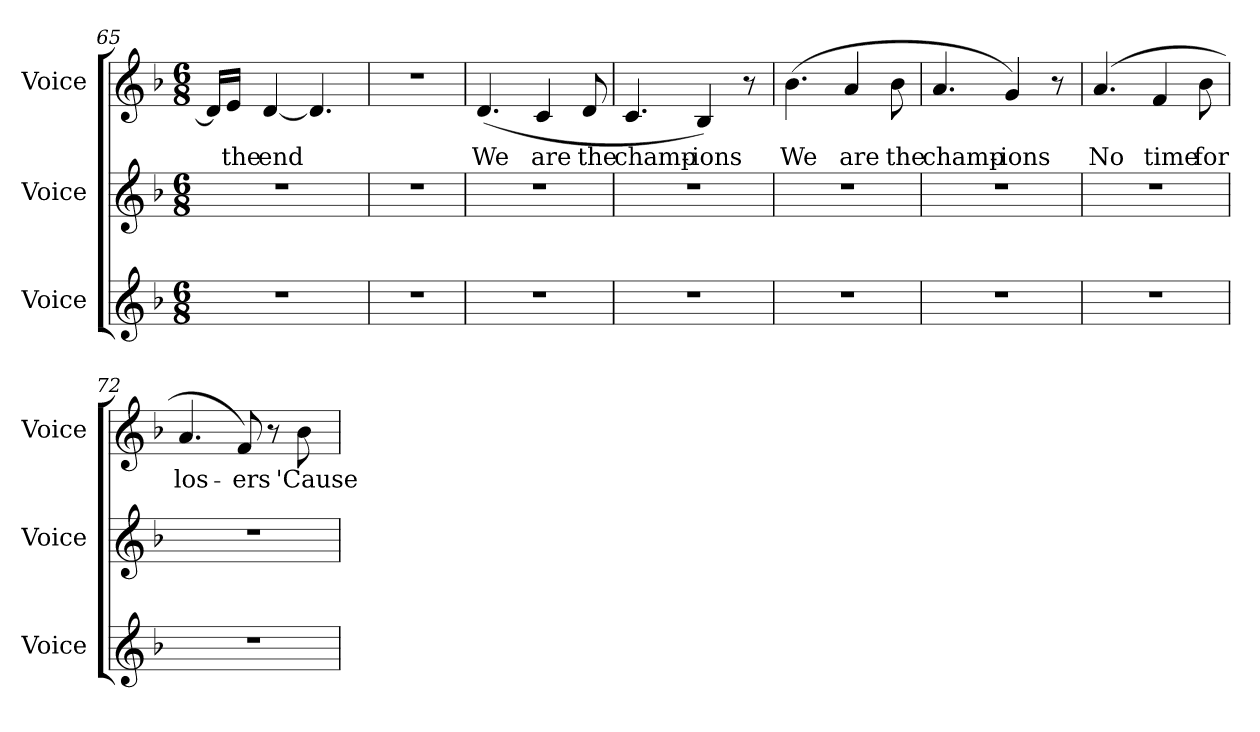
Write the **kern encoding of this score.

**kern	**kern	**kern	**text
*part3	*part2	*part1	*part1
*staff3	*staff2	*staff1	*staff1
*I"Voice	*I"Voice	*I"Voice	*
*I'Voice	*I'Voice	*I'Voice	*
*clefG2	*clefG2	*clefG2	*
*k[b-]	*k[b-]	*k[b-]	*
*F:	*F:	*F:	*
*M6/8	*M6/8	*M6/8	*
=65	=65	=65	=65
!LO:N:vis=1	!LO:N:vis=1	!	!
2.r	2.r	16di/LL]	.
!	!	!	!LO:LY:b:color=#000000
.	.	16ei/JJ	the
!	!	!	!LO:LY:b:color=#000000
.	.	[4di/	end
.	.	4.di/]	.
=66	=66	=66	=66
!LO:N:vis=1	!LO:N:vis=1	!LO:N:vis=1	!
2.r	2.r	2.r	.
=67	=67	=67	=67
!LO:N:vis=1	!LO:N:vis=1	!	!
!	!	!	!LO:LY:b:color=#000000
2.r	2.r	(4.di/	We
!	!	!	!LO:LY:b:color=#000000
.	.	4ci/	are
!	!	!	!LO:LY:b:color=#000000
.	.	8di/	the
!!LO:LB:g=z
=68	=68	=68	=68
!LO:N:vis=1	!LO:N:vis=1	!	!
!	!	!	!LO:LY:b:color=#000000
2.r	2.r	4.ci/	champ-
!	!	!	!LO:LY:b:color=#000000
.	.	4B-i/)	-ions
.	.	8r	.
=69	=69	=69	=69
!LO:N:vis=1	!LO:N:vis=1	!	!
!	!	!	!LO:LY:b:color=#000000
2.r	2.r	(4.b-i\	We
!	!	!	!LO:LY:b:color=#000000
.	.	4ai/	are
!	!	!	!LO:LY:b:color=#000000
.	.	8b-i\	the
=70	=70	=70	=70
!LO:N:vis=1	!LO:N:vis=1	!	!
!	!	!	!LO:LY:b:color=#000000
2.r	2.r	4.ai/	champ-
!	!	!	!LO:LY:b:color=#000000
.	.	4gi/)	-ions
.	.	8r	.
=71	=71	=71	=71
!LO:N:vis=1	!LO:N:vis=1	!	!
!	!	!	!LO:LY:b:color=#000000
2.r	2.r	(4.ai/	No
!	!	!	!LO:LY:b:color=#000000
.	.	4fi/	time
!	!	!	!LO:LY:b:color=#000000
.	.	8b-i\	for
=72	=72	=72	=72
!LO:N:vis=1	!LO:N:vis=1	!	!
!	!	!	!LO:LY:b:color=#000000
2.r	2.r	4.ai/	los-
!	!	!	!LO:LY:b:color=#000000
.	.	8fi/)	-ers
.	.	8r	.
!	!	!	!LO:LY:b:color=#000000
.	.	8b-i\	'Cause
=	=	=	=
*-	*-	*-	*-
